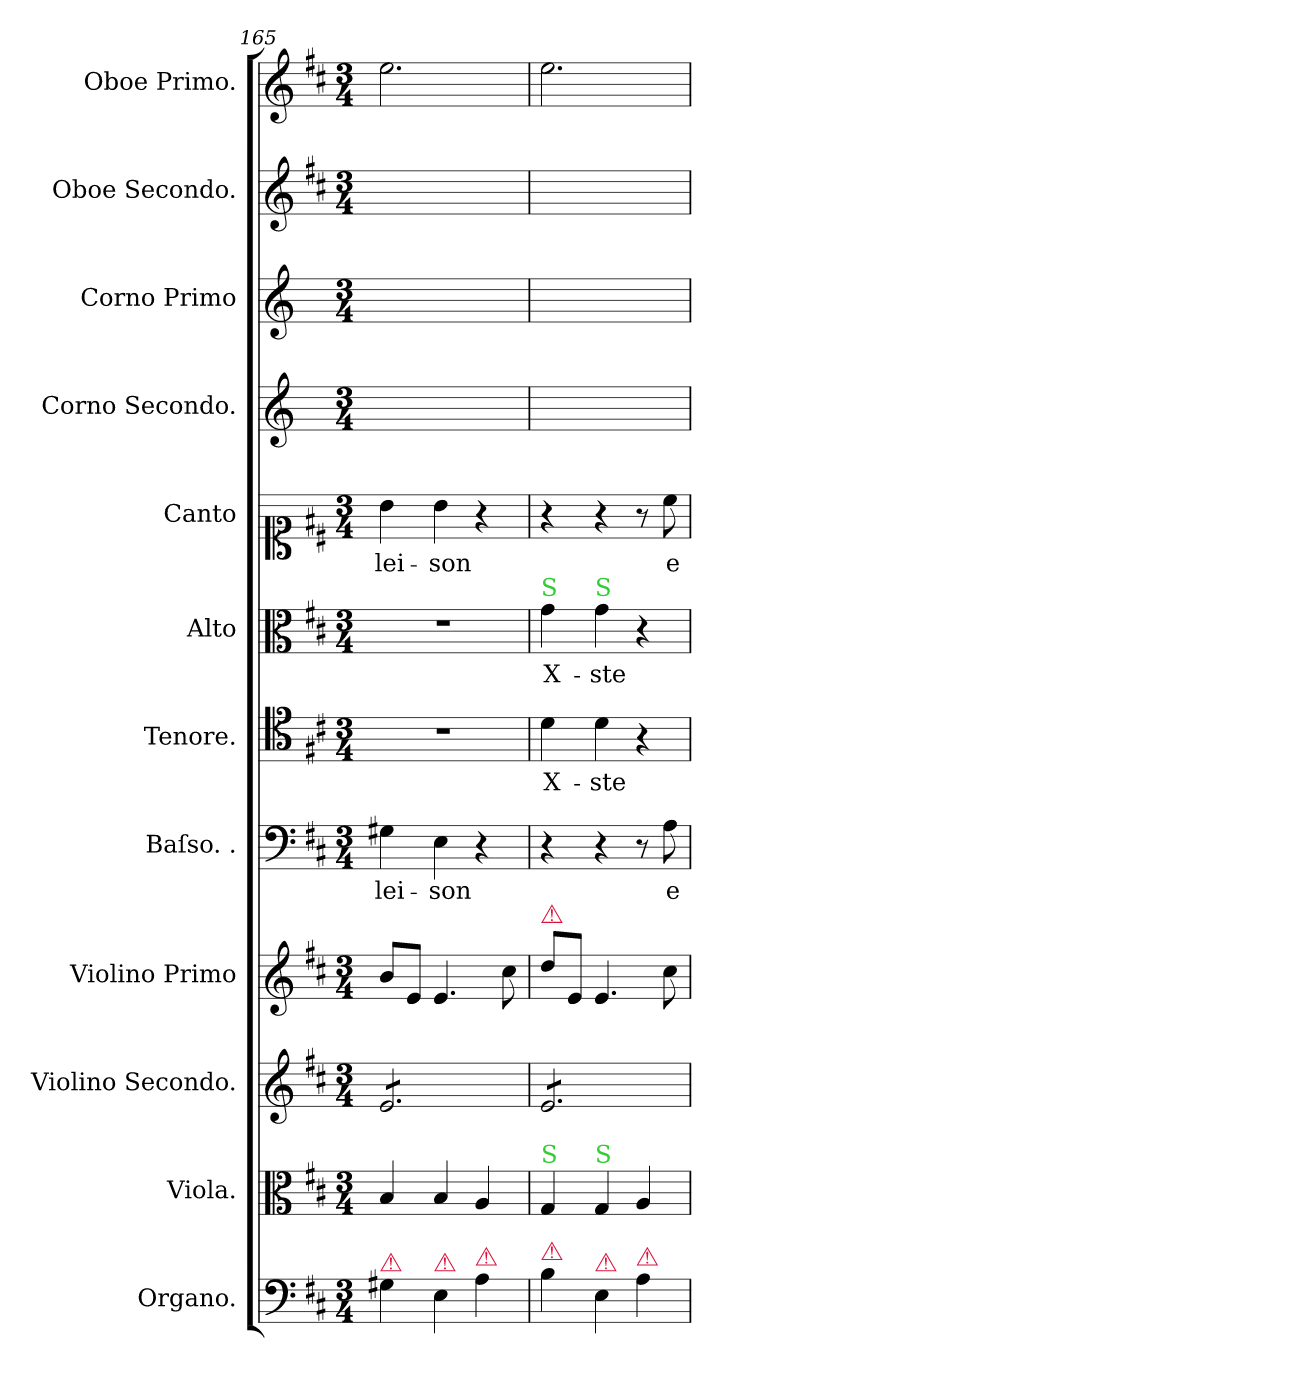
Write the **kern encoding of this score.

**kern	**kern	**kern	**kern	**kern	**text	**kern	**text	**kern	**text	**kern	**text	**kern	**kern	**kern	**kern
*part12	*part11	*part10	*part9	*part8	*part8	*part7	*part7	*part6	*part6	*part5	*part5	*part4	*part3	*part2	*part1
*staff12	*staff11	*staff10	*staff9	*staff8	*staff8	*staff7	*staff7	*staff6	*staff6	*staff5	*staff5	*staff4	*staff3	*staff2	*staff1
*I"Organo.	*I"Viola.	*I"Violino Secondo.	*I"Violino Primo	*I"Baſso. .	*	*I"Tenore.	*	*I"Alto	*	*I"Canto	*	*I"Corno Secondo.	*I"Corno Primo	*I"Oboe Secondo.	*I"Oboe Primo.
*I'org	*I'vla	*I'vl 2	*I'vl 1	*I'B	*	*I'T	*	*I'A	*	*	*	*I'cor 2	*I'cor 1	*I'ob 2	*I'ob 1
*clefF4	*clefC3	*clefG2	*clefG2	*clefF4	*	*clefC4	*	*clefC3	*	*clefC1	*	*clefG2	*clefG2	*clefG2	*clefG2
*	*	*	*	*	*	*	*	*	*	*	*	*ITrd6c10	*ITrd6c10	*	*
*k[f#c#]	*k[f#c#]	*k[f#c#]	*k[f#c#]	*k[f#c#]	*	*k[f#c#]	*	*k[f#c#]	*	*k[f#c#]	*	*k[f#c#]	*k[f#c#]	*k[f#c#]	*k[f#c#]
*M3/4	*M3/4	*M3/4	*M3/4	*M3/4	*	*M3/4	*	*M3/4	*	*M3/4	*	*M3/4	*M3/4	*M3/4	*M3/4
=165	=165	=165	=165	=165	=165	=165	=165	=165	=165	=165	=165	=165	=165	=165	=165
!LO:TX:a:color=crimson:t=⚠	!	!	!	!	!	!	!	!	!	!	!	!	!	!	!
!	!	!	!	!	!	!	!	!	!	!	!LO:LY:i	!	!	!	!
*	*	*tremolo	*	*	*	*	*	*	*	*	*	*	*	*	*
4G#X\	4B/	8e/L	8b/L	4G#X\	-lei-	2.r	.	2.r	.	4b\	-lei-	2.ryy	2.ryy	2.ryy	2.ee\
.	.	8e/	8e/J	.	.	.	.	.	.	.	.	.	.	.	.
!LO:TX:a:color=crimson:t=⚠	!	!	!	!	!	!	!	!	!	!	!	!	!	!	!
!	!	!	!	!	!	!	!	!	!	!	!LO:LY:i	!	!	!	!
4E\	4B/	8e/	4.e/	4E\	-son	.	.	.	.	4b\	-son	.	.	.	.
.	.	8e/	.	.	.	.	.	.	.	.	.	.	.	.	.
!LO:TX:a:color=crimson:t=⚠	!	!	!	!	!	!	!	!	!	!	!	!	!	!	!
4A\	4A/	8e/	.	4r	.	.	.	.	.	4r	.	.	.	.	.
.	.	8e/J	8cc#\	.	.	.	.	.	.	.	.	.	.	.	.
=166	=166	=166	=166	=166	=166	=166	=166	=166	=166	=166	=166	=166	=166	=166	=166
!	!	!	!	!	!	!	!	!LO:TX:a:color=limegreen:t=S	!	!	!	!	!	!	!
!	!	!	!LO:TX:a:color=crimson:t=⚠	!	!	!	!	!	!	!	!	!	!	!	!
!	!LO:TX:a:color=limegreen:t=S	!	!	!	!	!	!	!	!	!	!	!	!	!	!
!LO:TX:a:color=crimson:t=⚠	!	!	!	!	!	!	!	!	!	!	!	!	!	!	!
!	!	!	!	!	!	!	!LO:LY:i	!	!LO:LY:i	!	!	!	!	!	!
4B\	4G/	8e/L	8dd\L	4r	.	4d\	X-	4g\	X-	4r	.	2.ryy	2.ryy	2.ryy	2.ee\
.	.	8e/	8e/J	.	.	.	.	.	.	.	.	.	.	.	.
!	!	!	!	!	!	!	!	!LO:TX:a:color=limegreen:t=S	!	!	!	!	!	!	!
!	!LO:TX:a:color=limegreen:t=S	!	!	!	!	!	!	!	!	!	!	!	!	!	!
!LO:TX:a:color=crimson:t=⚠	!	!	!	!	!	!	!	!	!	!	!	!	!	!	!
!	!	!	!	!	!	!	!LO:LY:i	!	!LO:LY:i	!	!	!	!	!	!
4E\	4G/	8e/	4.e/	4r	.	4d\	-ste	4g\	-ste	4r	.	.	.	.	.
.	.	8e/	.	.	.	.	.	.	.	.	.	.	.	.	.
!LO:TX:a:color=crimson:t=⚠	!	!	!	!	!	!	!	!	!	!	!	!	!	!	!
4A\	4A/	8e/	.	8r	.	4r	.	4r	.	8r	.	.	.	.	.
!	!	!	!	!	!LO:LY:i	!	!	!	!	!	!LO:LY:i	!	!	!	!
.	.	8e/J	8cc#\	8A\	e-	.	.	.	.	8cc#\	e-	.	.	.	.
*	*	*Xtremolo	*	*	*	*	*	*	*	*	*	*	*	*	*
=	=	=	=	=	=	=	=	=	=	=	=	=	=	=	=
*-	*-	*-	*-	*-	*-	*-	*-	*-	*-	*-	*-	*-	*-	*-	*-
